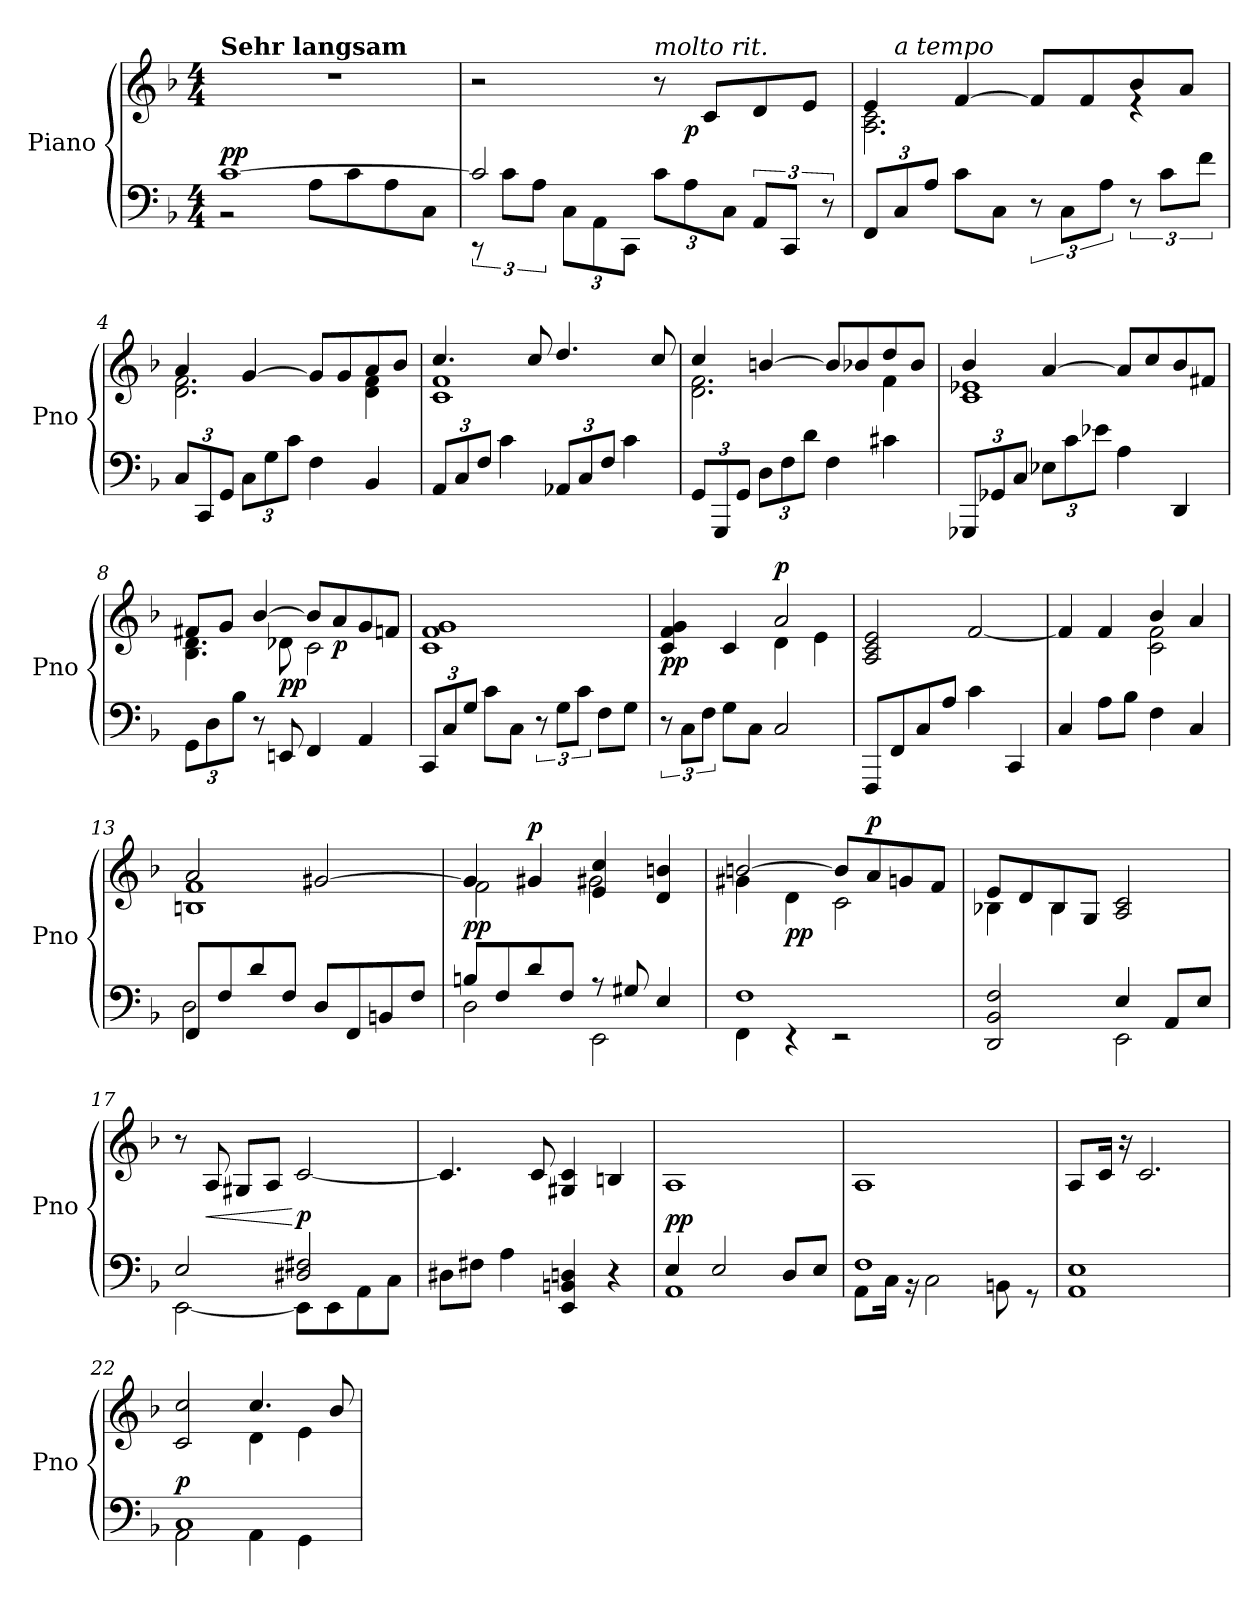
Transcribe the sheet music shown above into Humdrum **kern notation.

**kern	**kern	**dynam
*part1	*part1	*part1
*staff2	*staff1	*staff1/2
*I"Piano	*	*
*I'Pno	*	*
*clefF4	*clefG2	*
*k[b-]	*k[b-]	*
*M4/4	*M4/4	*
=1	=1	=1
*^	*	*
!	!	!LO:TX:a:B:t=Sehr langsam	!
!	!	!	!LO:DY:a=2
[1c	2r	1r	pp
.	8A\L	.	.
.	8c\	.	.
.	8A\	.	.
.	8C\J	.	.
=2	=2	=2	=2
*	*	*^	*
2c/]	12r	2r	3..ryy	.
.	12c\L	.	.	.
.	12A\J	.	.	.
*	*Xbrackettup	*	*	*
.	12C\L	.	.	.
.	12AA\	.	.	.
.	12CC\J	.	.	.
!	!	!LO:TX:a:i:t=molto rit.	!	!
12c\L	2ryy	8r	.	.
!	!	!	!	!LO:DY:b
12A\	.	.	3ryy	p
.	.	8c/L	.	.
12C\J	.	.	.	.
*brackettup	*	*	*	*
12AA/L	.	8d/	.	.
12CC/J	.	.	.	.
.	.	8e/J	.	.
12r	.	.	12ryy	.
*v	*v	*	*	*
*	*v	*v	*
=3	=3	=3
*Xbrackettup	*	*
*	*^	*
*	*	*^	*
12FF/L	4e/	2.A\ 2.c\	12ryy	.
!	!	!	!LO:TX:a:i:t=a tempo	!
12C/	.	.	3%2ryy	.
12A/J	.	.	.	.
8c\L	[4f/	.	.	.
8C\J	.	.	.	.
*brackettup	*	*	*	*
12r	8f/L]	.	.	.
12C\L	.	.	.	.
.	8f/	.	.	.
12A\J	.	.	.	.
12r	8b-/	4re	6.ryy	.
12c\L	.	.	.	.
.	8a/J	.	.	.
12f\J	.	.	.	.
*	*v	*v	*v	*
!!LO:LB:g=z
=4	=4	=4
*Xbrackettup	*	*
*	*^	*
12C/L	4a/	2.d\ 2.f\	.
12CC/	.	.	.
12GG/J	.	.	.
12C\L	[4g/	.	.
12G\	.	.	.
12c\J	.	.	.
4F\	8g/L]	.	.
.	8g/	.	.
4BB-/	8a/	4d\ 4f\	.
.	8b-/J	.	.
=5	=5	=5	=5
12AA/L	4.cc/	1c 1f	.
12C/	.	.	.
12F/J	.	.	.
4c\	.	.	.
.	8cc/	.	.
12AA-X/L	4.dd/	.	.
12C/	.	.	.
12F/J	.	.	.
4c\	.	.	.
.	8cc/	.	.
=6	=6	=6	=6
12GG/L	4cc/	2.d\ 2.f\	.
12GGG/	.	.	.
12GG/J	.	.	.
12D\L	[4bn/	.	.
12F\	.	.	.
12d\J	.	.	.
4F\	8b/L]	.	.
.	8b-X/	.	.
4c#X\	8dd/	4f\	.
.	8b-/J	.	.
!!LO:LB:g=z	!!
=7	=7	=7	=7
12GGG-X/L	4b-/	1c 1e-X	.
12GG-X/	.	.	.
12C/J	.	.	.
12E-X\L	[4a/	.	.
12c\	.	.	.
12e-X\J	.	.	.
4A\	8a/L]	.	.
.	8cc/	.	.
4DD/	8b-/	.	.
.	8f#X/J	.	.
=8	=8	=8	=8
12GG\L	8f#X/L	4.B-\ 4.d\	.
12D\	.	.	.
.	8g/J	.	.
12B-\J	.	.	.
8r	[4b-/	.	.
!	!	!	!LO:DY:b
8EEn/	.	8d-X\	pp
4FF/	8b-/L]	2c\	.
!	!	!	!LO:DY:b
.	8a/	.	p
4AA/	8g/	.	.
.	8fn/J	.	.
*	*v	*v	*
=9	=9	=9
12CC/L	1c 1f 1g	.
12C/	.	.
12G/J	.	.
8c\L	.	.
8C\J	.	.
*brackettup	*	*
12r	.	.
12G\L	.	.
12c\J	.	.
8F\L	.	.
8G\J	.	.
!!LO:LB:g=z
=10	=10	=10
*	*^	*
!	!	!	!LO:DY:b
12r	4c/ 4f/ 4g/	2ryy	pp
12C\L	.	.	.
12F\J	.	.	.
8G\L	4c/	.	.
8C\J	.	.	.
*	*MM60	*	*
!	!	!	!LO:DY:a
2C/	2a/	4d\	p
.	.	4e\	.
*	*v	*v	*
=11	=11	=11
*	*MM72	*
8FFF/L	2A/ 2c/ 2e/	.
8FF/	.	.
8C/	.	.
8A/J	.	.
4c\	[2f/	.
4CC/	.	.
=12	=12	=12
*	*^	*
4C/	4f/]	2ryy	.
8A\L	4f/	.	.
8B-\J	.	.	.
4F\	4b-/	2c\ 2f\	.
4C/	4a/	.	.
=13	=13	=13	=13
*^	*	*	*
8FF/L	2D\	2a/	1Bn 1f	.
8F/	.	.	.	.
8d/	.	.	.	.
8F/J	.	.	.	.
8D/L	2ryy	[2g#X/	.	.
8FF/	.	.	.	.
8BBn/	.	.	.	.
8F/J	.	.	.	.
!!LO:LB:g=z	!!
=14	=14	=14	=14	=14
!	!	!	!	!LO:DY:b
8Bn/L	2D\	4g#/]	2f\	pp
8F/	.	.	.	.
!	!	!	!	!LO:DY:a
8d/	.	4g#X/	.	p
8F/J	.	.	.	.
8r	2EE\	4e/ 4cc/	2g#X\	.
8G#X/	.	.	.	.
4E/	.	4d/ 4bn/	.	.
=15	=15	=15	=15	=15
1F	4FF\	[2bn/	4g#X\	.
!	!	!	!	!LO:DY:b
.	4r	.	4d\	pp
.	2r	8b/L]	2c\	.
!	!	!	!	!LO:DY:a
.	.	8a/	.	p
.	.	8gn/	.	.
.	.	8f/J	.	.
=16	=16	=16	=16	=16
2DD/ 2BB-/ 2F/	2ryy	8e/L	4B-X\	.
.	.	8d/	.	.
.	.	8B-/	4B-\	.
.	.	8G/J	.	.
4E/	2EE\	2A/ 2c/	2ryy	.
8AA/L	.	.	.	.
8E/J	.	.	.	.
*	*	*v	*v	*
=17	=17	=17	=17
2E/	[2EE\	8r	.
!	!	!	!LO:HP:b
.	.	8A/	<
.	.	8G#X/L	.
.	.	8A/J	.
!	!	!	!LO:DY:n=1:b
2D#X/ 2F#X/	8EE\L]	[2c/	[ p
.	8EE\	.	.
.	8AA\	.	.
.	8C\J	.	.
*v	*v	*	*
!!LO:LB:g=z
=18	=18	=18
8D#X\L	4.c/]	.
8F#X\J	.	.
4A\	.	.
.	8c/	.
4EE/ 4BBn/ 4Dn/	4G#X/ 4c/	.
4r	4Bn/	.
=19	=19	=19
*^	*	*
!	!	!	!LO:DY:a=2
4E/	1AA	1A	pp
2E/	.	.	.
8D/L	.	.	.
8E/J	.	.	.
=20	=20	=20	=20
*	*	*MM66	*
1F	8AA\L	1A	.
.	16C\Jk	.	.
.	16r	.	.
.	2C\	.	.
.	8BBn\	.	.
.	8r	.	.
*v	*v	*	*
=21	=21	=21
1AA 1E	8A/L	.
.	16c/Jk	.
.	16r	.
.	2.c/	.
!!LO:PB:g=z
=22	=22	=22
*^	*^	*
!	!	!	!	!LO:DY:a=2
1C	2AA\	2c/ 2cc/	2ryy	p
.	4AA\	4.cc/	4d\	.
.	4GG\	.	4e\	.
.	.	8b-/	.	.
*v	*v	*	*	*
*	*v	*v	*
=	=	=
*-	*-	*-
